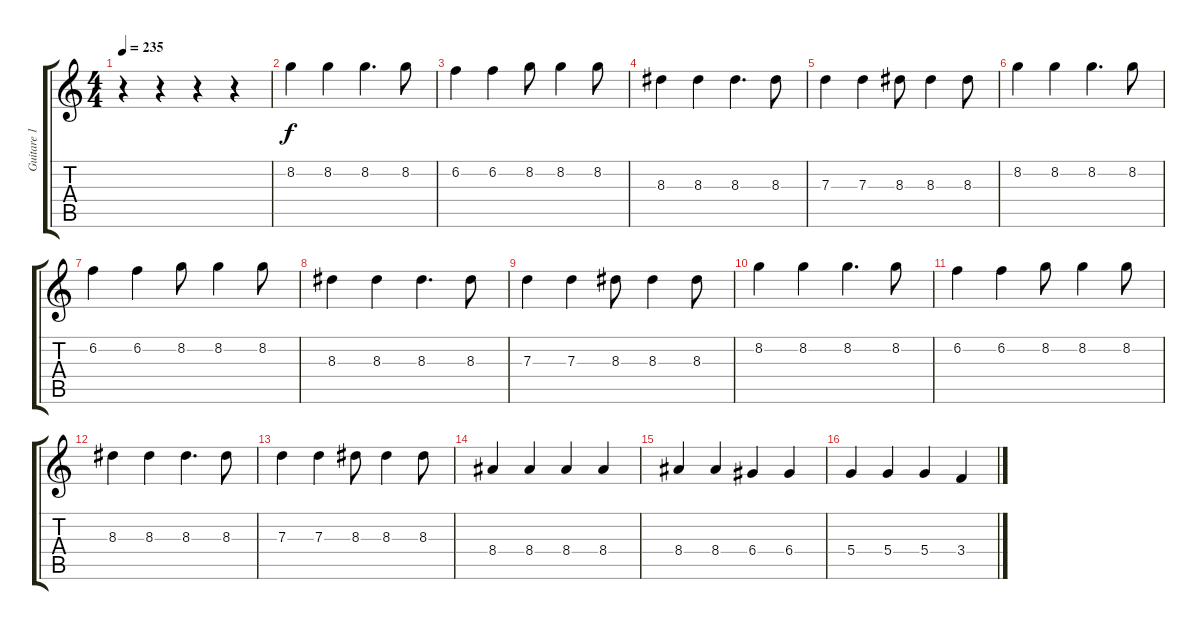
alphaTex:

\track ("Guitare 1" "Guitare 1") {instrument distortionguitar}
\staff {score tabs}
\tuning (E4 B3 G3 D3 A2 E2) {hide}
\ts (4 4)
\tempo 235
\clef g2
\ks c
r.4{dy f instrument distortionguitar} r.4 r.4 r.4 |
8.2.4 8.2.4 8.2.4{d} 8.2.8 |
6.2.4 6.2.4 8.2.8 8.2.4 8.2.8 |
8.3.4 8.3.4 8.3.4{d} 8.3.8 |
7.3.4 7.3.4 8.3.8 8.3.4 8.3.8 |
8.2.4 8.2.4 8.2.4{d} 8.2.8 |
6.2.4 6.2.4 8.2.8 8.2.4 8.2.8 |
8.3.4 8.3.4 8.3.4{d} 8.3.8 |
7.3.4 7.3.4 8.3.8 8.3.4 8.3.8 |
8.2.4 8.2.4 8.2.4{d} 8.2.8 |
6.2.4 6.2.4 8.2.8 8.2.4 8.2.8 |
8.3.4 8.3.4 8.3.4{d} 8.3.8 |
7.3.4 7.3.4 8.3.8 8.3.4 8.3.8 |
8.4.4 8.4.4 8.4.4 8.4.4 |
8.4.4 8.4.4 6.4.4 6.4.4 |
5.4.4 5.4.4 5.4.4 3.4.4
